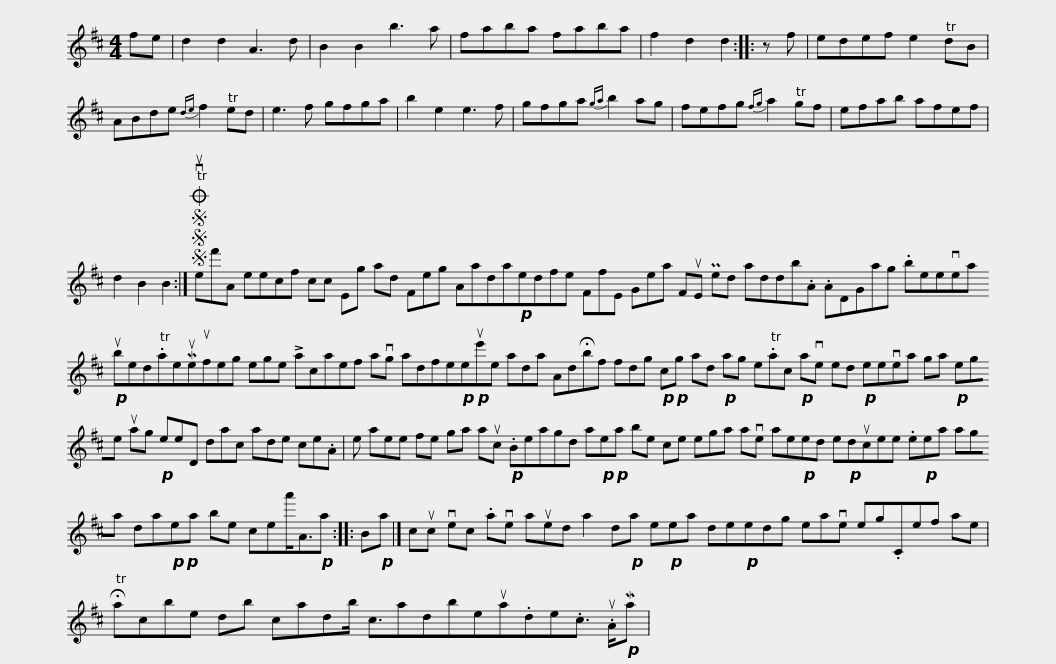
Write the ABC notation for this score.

X:1
L:1/8
M:4/4
I:linebreak $
K:D
V:1 treble
V:1
 fe | d2 d2 A3 d | B2 B2 b3 a | faba faba | f2 d2 d2 :: %5
 z f | edef e2 dB | ABde{de} f2 ed |$ e3 f gfga | b2 e2 e3 f | %10
 gfga{ga} b2 ag | fefg{fg} a2 gf | efab afef | d2 B2 B2 :|$SSSO Tvuef'A eecf cc Eg ad Feg Aada!p!edfe FfE Gea FuE Ped addb.A .ADGag .beevea!p! ubed.TaeMueufeg ege !>!acaef avg adfe!p!e!p!ue'e ada Ad!fermata!bf fdg!p! c!p!g ad!p! ag e.Tac!p! ave ed!p! eevea ga!p! ege uag!p! eeD dac ade ce.A |$ %15
 e aee fe ga auc!p! .Beagd a!p!!p!ea be ce ega ave ae!p!ed e!p!ducee .e!p!ea aga da!p!!p!ea be cea'<A!p!a ::$ B!p!a |] cuc vec .ave aued a2 d!p!a e!p!ea de!p!edg eave eg.Cef ae |$ !fermata!Tacbe db cadb/ c3/2adbeua.de.c3/2 .uA/!p!Ma | %19
